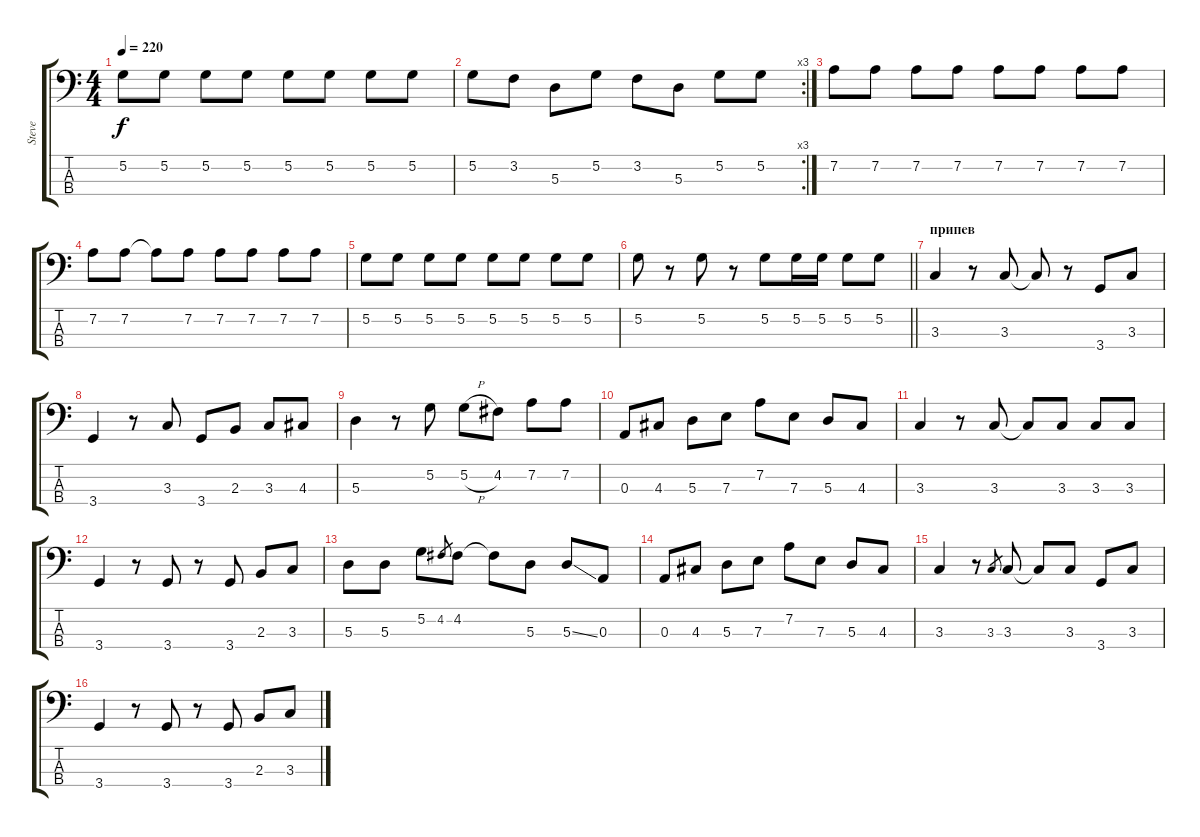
\track ("Steve" "Steve") {instrument electricbassfinger}
\staff {score tabs}
\tuning (G2 D2 A1 E1) {hide}
\ts (4 4)
\tempo 220
\clef f4
\ks c
5.2.8{dy f} 5.2.8 5.2.8 5.2.8 5.2.8 5.2.8 5.2.8 5.2.8 |
\rc 3
5.2.8 3.2.8 5.3.8 5.2.8 3.2.8 5.3.8 5.2.8 5.2.8 |
7.2.8 7.2.8 7.2.8 7.2.8 7.2.8 7.2.8 7.2.8 7.2.8 |
7.2.8 7.2.8 7.2{t}.8 7.2.8 7.2.8 7.2.8 7.2.8 7.2.8 |
5.2.8 5.2.8 5.2.8 5.2.8 5.2.8 5.2.8 5.2.8 5.2.8 |
\barLineRight lightlight
5.2.8 r.8 5.2.8 r.8 5.2.8 5.2.16 5.2.16 5.2.8 5.2.8 |
\section ("" "припев")
3.3.4 r.8 3.3.8 3.3{t}.8 r.8 3.4.8 3.3.8 |
3.4.4 r.8 3.3.8 3.4.8 2.3.8 3.3.8 4.3.8 |
5.3.4 r.8 5.2.8 5.2{h}.8 4.2.8 7.2.8 7.2.8 |
0.3.8 4.3.8 5.3.8 7.3.8 7.2.8 7.3.8 5.3.8 4.3.8 |
3.3.4 r.8 3.3.8 3.3{t}.8 3.3.8 3.3.8 3.3.8 |
3.4.4 r.8 3.4.8 r.8 3.4.8 2.3.8 3.3.8 |
5.3.8 5.3.8 5.2.8 4.2.8{gr} 4.2.8 4.2{t}.8 5.3.8 5.3{ss}.8 0.3.8 |
0.3.8 4.3.8 5.3.8 7.3.8 7.2.8 7.3.8 5.3.8 4.3.8 |
3.3.4 r.8 3.3.8{gr} 3.3.8 3.3{t}.8 3.3.8 3.4.8 3.3.8 |
3.4.4 r.8 3.4.8 r.8 3.4.8 2.3.8 3.3.8
